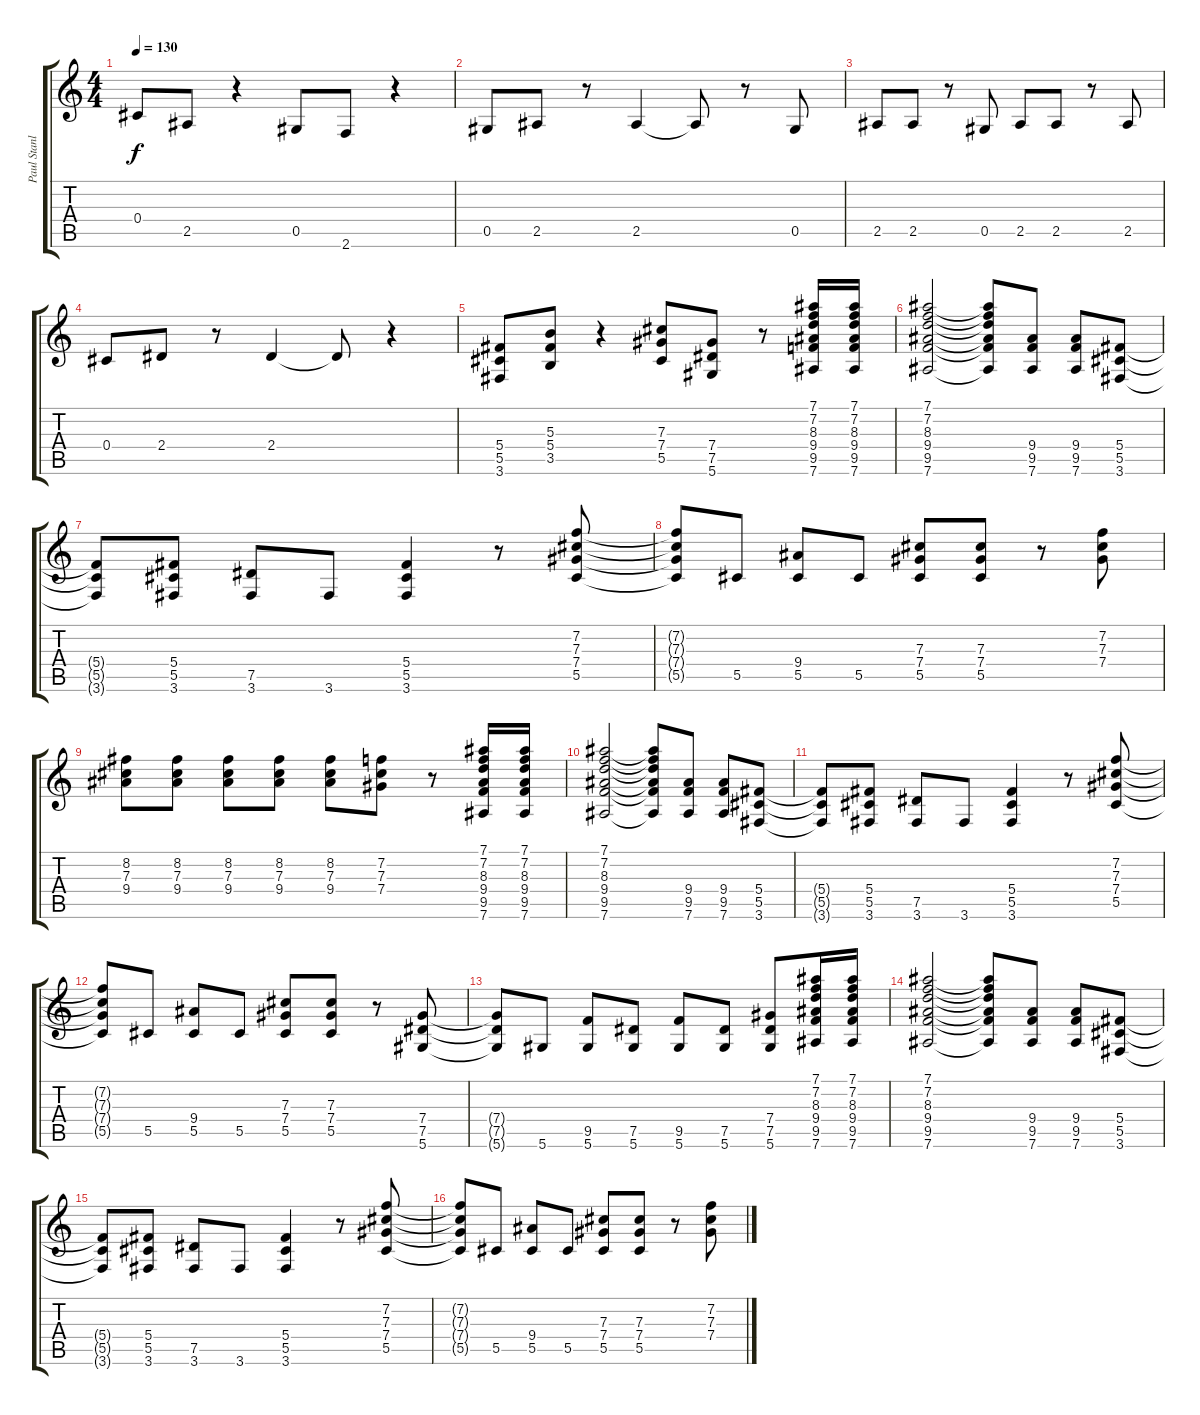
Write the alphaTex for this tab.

\track ("Paul Stanley" "Paul Stanl") {instrument distortionguitar}
\staff {score tabs}
\tuning (Eb4 Bb3 Gb3 Db3 Ab2 Eb2) {hide}
\ts (4 4)
\tempo 130
\clef g2
\ks c
0.4.8{dy f} 2.5.8 r.4 0.5.8 2.6.8 r.4 |
0.5.8 2.5.8 r.8 2.5.4 2.5{t}.8 r.8 0.5.8 |
2.5.8 2.5.8 r.8 0.5.8 2.5.8 2.5.8 r.8 2.5.8 |
0.4.8 2.4.8 r.8 2.4.4 2.4{t}.8 r.4 |
(5.4 5.5 3.6).8 (5.3 5.4 3.5).8 r.4 (7.3 7.4 5.5).8 (7.4 7.5 5.6).8 r.8 (7.1 7.2 8.3 9.4 9.5 7.6).16 (7.1 7.2 8.3 9.4 9.5 7.6).16 |
(7.1 7.2 8.3 9.4 9.5 7.6).2 (7.1{t} 7.2{t} 8.3{t} 9.4{t} 9.5{t} 7.6{t}).8 (9.4 9.5 7.6).8 (9.4 9.5 7.6).8 (5.4 5.5 3.6).8 |
(5.4{t} 5.5{t} 3.6{t}).8 (5.4 5.5 3.6).8 (7.5 3.6).8 3.6.8 (5.4 5.5 3.6).4 r.8 (7.2 7.3 7.4 5.5).8 |
(7.2{t} 7.3{t} 7.4{t} 5.5{t}).8 5.5.8 (9.4 5.5).8 5.5.8 (7.3 7.4 5.5).8 (7.3 7.4 5.5).8 r.8 (7.2 7.3 7.4).8 |
(8.2 7.3 9.4).8 (8.2 7.3 9.4).8 (8.2 7.3 9.4).8 (8.2 7.3 9.4).8 (8.2 7.3 9.4).8 (7.2 7.3 7.4).8 r.8 (7.1 7.2 8.3 9.4 9.5 7.6).16 (7.1 7.2 8.3 9.4 9.5 7.6).16 |
(7.1 7.2 8.3 9.4 9.5 7.6).2 (7.1{t} 7.2{t} 8.3{t} 9.4{t} 9.5{t} 7.6{t}).8 (9.4 9.5 7.6).8 (9.4 9.5 7.6).8 (5.4 5.5 3.6).8 |
(5.4{t} 5.5{t} 3.6{t}).8 (5.4 5.5 3.6).8 (7.5 3.6).8 3.6.8 (5.4 5.5 3.6).4 r.8 (7.2 7.3 7.4 5.5).8 |
(7.2{t} 7.3{t} 7.4{t} 5.5{t}).8 5.5.8 (9.4 5.5).8 5.5.8 (7.3 7.4 5.5).8 (7.3 7.4 5.5).8 r.8 (7.4 7.5 5.6).8 |
(7.4{t} 7.5{t} 5.6{t}).8 5.6.8 (9.5 5.6).8 (7.5 5.6).8 (9.5 5.6).8 (7.5 5.6).8 (7.4 7.5 5.6).8 (7.1 7.2 8.3 9.4 9.5 7.6).16 (7.1 7.2 8.3 9.4 9.5 7.6).16 |
(7.1 7.2 8.3 9.4 9.5 7.6).2 (7.1{t} 7.2{t} 8.3{t} 9.4{t} 9.5{t} 7.6{t}).8 (9.4 9.5 7.6).8 (9.4 9.5 7.6).8 (5.4 5.5 3.6).8 |
(5.4{t} 5.5{t} 3.6{t}).8 (5.4 5.5 3.6).8 (7.5 3.6).8 3.6.8 (5.4 5.5 3.6).4 r.8 (7.2 7.3 7.4 5.5).8 |
(7.2{t} 7.3{t} 7.4{t} 5.5{t}).8 5.5.8 (9.4 5.5).8 5.5.8 (7.3 7.4 5.5).8 (7.3 7.4 5.5).8 r.8 (7.2 7.3 7.4).8
